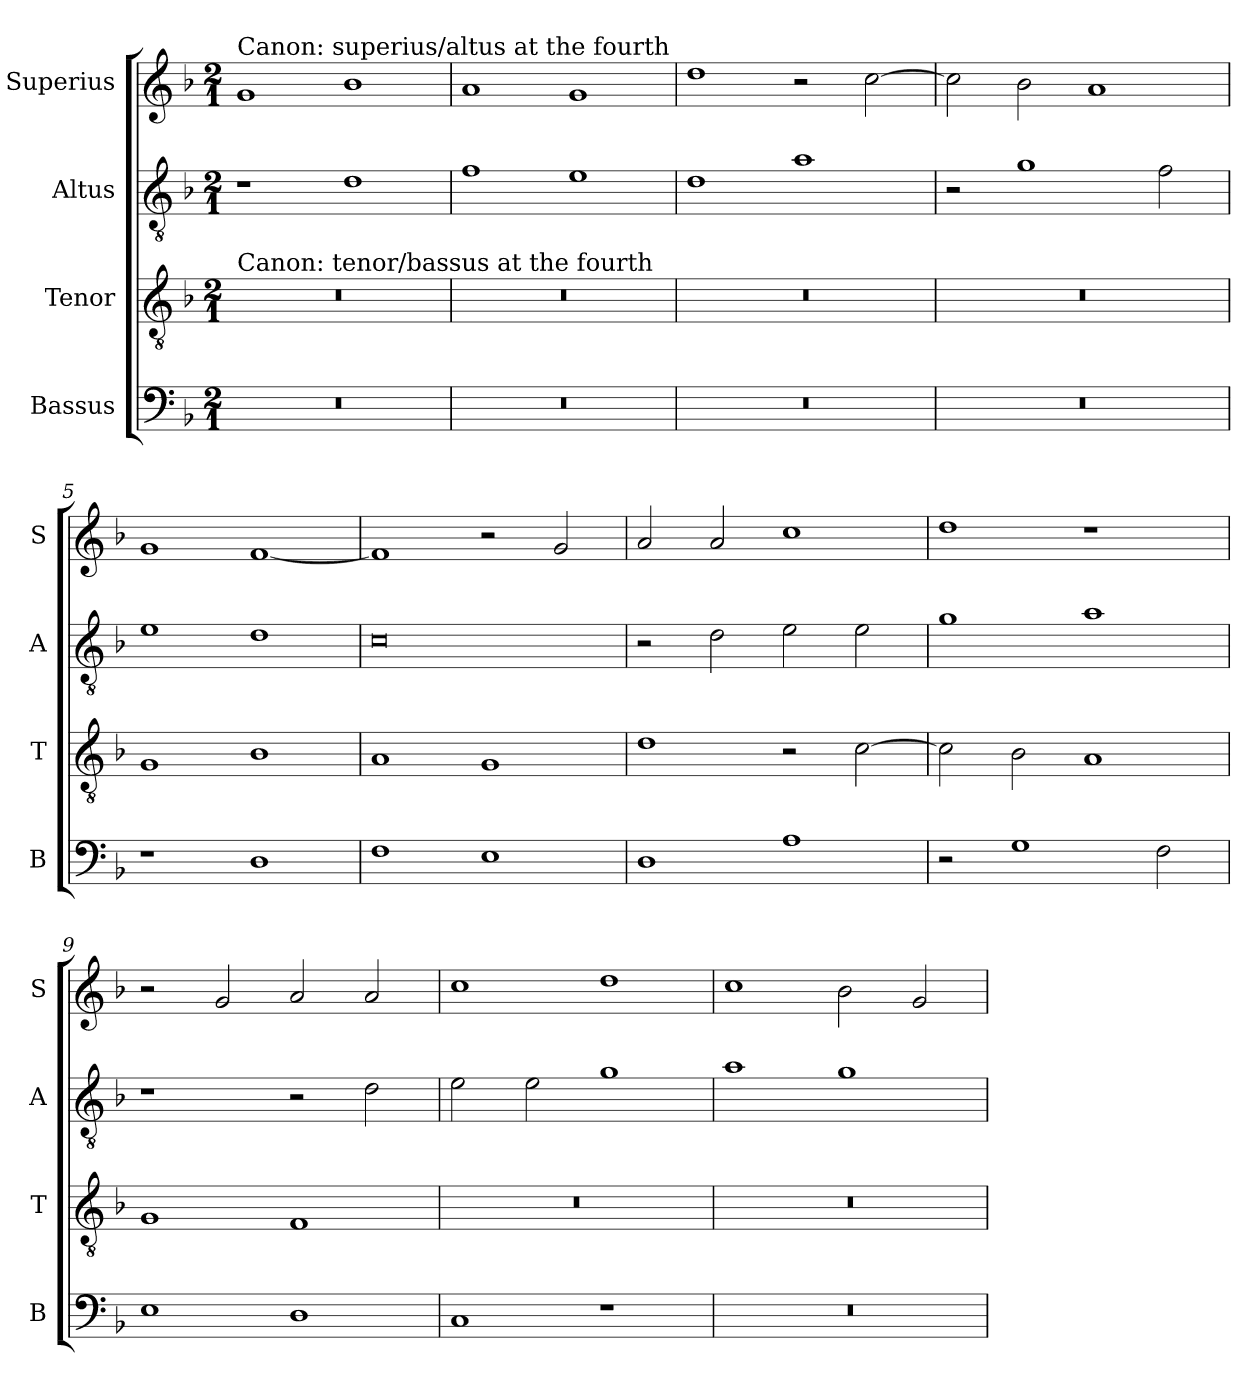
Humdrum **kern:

**kern	**kern	**kern	**kern
*part4	*part3	*part2	*part1
*staff4	*staff3	*staff2	*staff1
*I"Bassus	*I"Tenor	*I"Altus	*I"Superius
*I'B	*I'T	*I'A	*I'S
*clefF4	*clefGv2	*clefGv2	*clefG2
*k[b-]	*k[b-]	*k[b-]	*k[b-]
*F:	*F:	*F:	*F:
*M2/1	*M2/1	*M2/1	*M2/1
=1	=1	=1	=1
!	!	!	!LO:TX:a:t=Canon&colon; superius/altus at the fourth
!	!LO:TX:a:t=Canon&colon; tenor/bassus at the fourth	!	!
0r	0r	1r	1g
.	.	1d	1b-
=2	=2	=2	=2
0r	0r	1f	1a
.	.	1e	1g
=3	=3	=3	=3
0r	0r	1d	1dd
.	.	1a	2r
.	.	.	[2cc
=4	=4	=4	=4
0r	0r	2r	2cc]
.	.	1g	2b-
.	.	.	1a
.	.	2f	.
=5	=5	=5	=5
1r	1G	1e	1g
1D	1B-	1d	[1f
=6	=6	=6	=6
1F	1A	0c	1f]
1E	1G	.	2r
.	.	.	2g
=7	=7	=7	=7
1D	1d	2r	2a
.	.	2d	2a
1A	2r	2e	1cc
.	[2c	2e	.
=8	=8	=8	=8
2r	2c]	1g	1dd
1G	2B-	.	.
.	1A	1a	1r
2F	.	.	.
=9	=9	=9	=9
1E	1G	1r	2r
.	.	.	2g
1D	1F	2r	2a
.	.	2d	2a
=10	=10	=10	=10
1C	0r	2e	1cc
.	.	2e	.
1r	.	1g	1dd
=11	=11	=11	=11
0r	0r	1a	1cc
.	.	1g	2b-
.	.	.	2g
=	=	=	=
*-	*-	*-	*-
